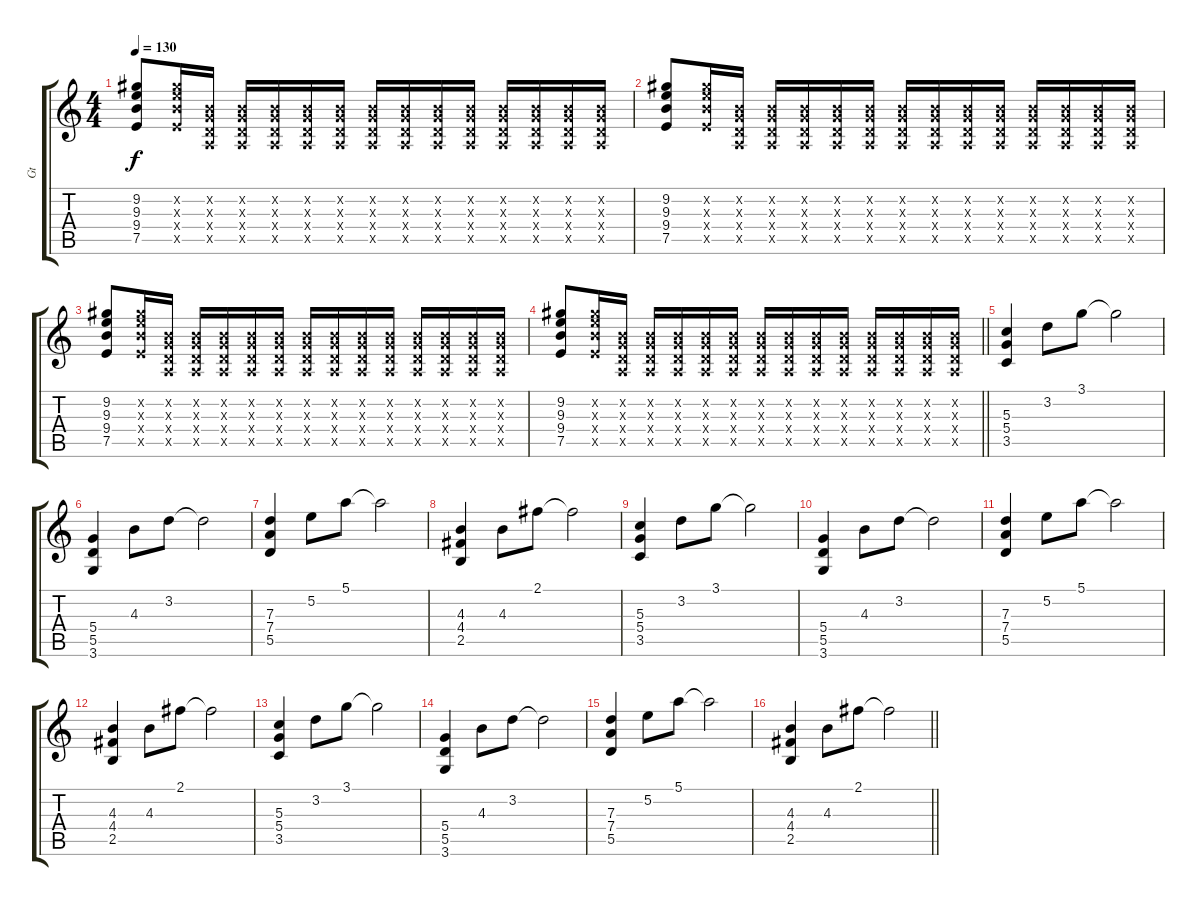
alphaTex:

\track ("Gt" "Gt") {instrument distortionguitar}
\staff {score tabs}
\tuning (E4 B3 G3 D3 A2 E2) {hide}
\ts (4 4)
\tempo 130
\clef g2
\ks c
(9.2 9.3 9.4 7.5).8{dy f} (9.2{x} 9.3{x} 9.4{x} 7.5{x}).16 (0.2{x} 0.3{x} 0.4{x} 0.5{x}).16 (0.2{x} 0.3{x} 0.4{x} 0.5{x}).16 (0.2{x} 0.3{x} 0.4{x} 0.5{x}).16 (0.2{x} 0.3{x} 0.4{x} 0.5{x}).16 (0.2{x} 0.3{x} 0.4{x} 0.5{x}).16 (0.2{x} 0.3{x} 0.4{x} 0.5{x}).16 (0.2{x} 0.3{x} 0.4{x} 0.5{x}).16 (0.2{x} 0.3{x} 0.4{x} 0.5{x}).16 (0.2{x} 0.3{x} 0.4{x} 0.5{x}).16 (0.2{x} 0.3{x} 0.4{x} 0.5{x}).16 (0.2{x} 0.3{x} 0.4{x} 0.5{x}).16 (0.2{x} 0.3{x} 0.4{x} 0.5{x}).16 (0.2{x} 0.3{x} 0.4{x} 0.5{x}).16 |
(9.2 9.3 9.4 7.5).8 (9.2{x} 9.3{x} 9.4{x} 7.5{x}).16 (0.2{x} 0.3{x} 0.4{x} 0.5{x}).16 (0.2{x} 0.3{x} 0.4{x} 0.5{x}).16 (0.2{x} 0.3{x} 0.4{x} 0.5{x}).16 (0.2{x} 0.3{x} 0.4{x} 0.5{x}).16 (0.2{x} 0.3{x} 0.4{x} 0.5{x}).16 (0.2{x} 0.3{x} 0.4{x} 0.5{x}).16 (0.2{x} 0.3{x} 0.4{x} 0.5{x}).16 (0.2{x} 0.3{x} 0.4{x} 0.5{x}).16 (0.2{x} 0.3{x} 0.4{x} 0.5{x}).16 (0.2{x} 0.3{x} 0.4{x} 0.5{x}).16 (0.2{x} 0.3{x} 0.4{x} 0.5{x}).16 (0.2{x} 0.3{x} 0.4{x} 0.5{x}).16 (0.2{x} 0.3{x} 0.4{x} 0.5{x}).16 |
(9.2 9.3 9.4 7.5).8 (9.2{x} 9.3{x} 9.4{x} 7.5{x}).16 (0.2{x} 0.3{x} 0.4{x} 0.5{x}).16 (0.2{x} 0.3{x} 0.4{x} 0.5{x}).16 (0.2{x} 0.3{x} 0.4{x} 0.5{x}).16 (0.2{x} 0.3{x} 0.4{x} 0.5{x}).16 (0.2{x} 0.3{x} 0.4{x} 0.5{x}).16 (0.2{x} 0.3{x} 0.4{x} 0.5{x}).16 (0.2{x} 0.3{x} 0.4{x} 0.5{x}).16 (0.2{x} 0.3{x} 0.4{x} 0.5{x}).16 (0.2{x} 0.3{x} 0.4{x} 0.5{x}).16 (0.2{x} 0.3{x} 0.4{x} 0.5{x}).16 (0.2{x} 0.3{x} 0.4{x} 0.5{x}).16 (0.2{x} 0.3{x} 0.4{x} 0.5{x}).16 (0.2{x} 0.3{x} 0.4{x} 0.5{x}).16 |
\barLineRight lightlight
(9.2 9.3 9.4 7.5).8 (9.2{x} 9.3{x} 9.4{x} 7.5{x}).16 (0.2{x} 0.3{x} 0.4{x} 0.5{x}).16 (0.2{x} 0.3{x} 0.4{x} 0.5{x}).16 (0.2{x} 0.3{x} 0.4{x} 0.5{x}).16 (0.2{x} 0.3{x} 0.4{x} 0.5{x}).16 (0.2{x} 0.3{x} 0.4{x} 0.5{x}).16 (0.2{x} 0.3{x} 0.4{x} 0.5{x}).16 (0.2{x} 0.3{x} 0.4{x} 0.5{x}).16 (0.2{x} 0.3{x} 0.4{x} 0.5{x}).16 (0.2{x} 0.3{x} 0.4{x} 0.5{x}).16 (0.2{x} 0.3{x} 0.4{x} 0.5{x}).16 (0.2{x} 0.3{x} 0.4{x} 0.5{x}).16 (0.2{x} 0.3{x} 0.4{x} 0.5{x}).16 (0.2{x} 0.3{x} 0.4{x} 0.5{x}).16 |
(5.3 5.4 3.5).4 3.2.8 3.1.8 3.1{t}.2 |
(5.4 5.5 3.6).4 4.3.8 3.2.8 3.2{t}.2 |
(7.3 7.4 5.5).4 5.2.8 5.1.8 5.1{t}.2 |
(4.3 4.4 2.5).4 4.3.8 2.1.8 2.1{t}.2 |
(5.3 5.4 3.5).4 3.2.8 3.1.8 3.1{t}.2 |
(5.4 5.5 3.6).4 4.3.8 3.2.8 3.2{t}.2 |
(7.3 7.4 5.5).4 5.2.8 5.1.8 5.1{t}.2 |
(4.3 4.4 2.5).4 4.3.8 2.1.8 2.1{t}.2 |
(5.3 5.4 3.5).4 3.2.8 3.1.8 3.1{t}.2 |
(5.4 5.5 3.6).4 4.3.8 3.2.8 3.2{t}.2 |
(7.3 7.4 5.5).4 5.2.8 5.1.8 5.1{t}.2 |
\barLineRight lightlight
(4.3 4.4 2.5).4 4.3.8 2.1.8 2.1{t}.2
